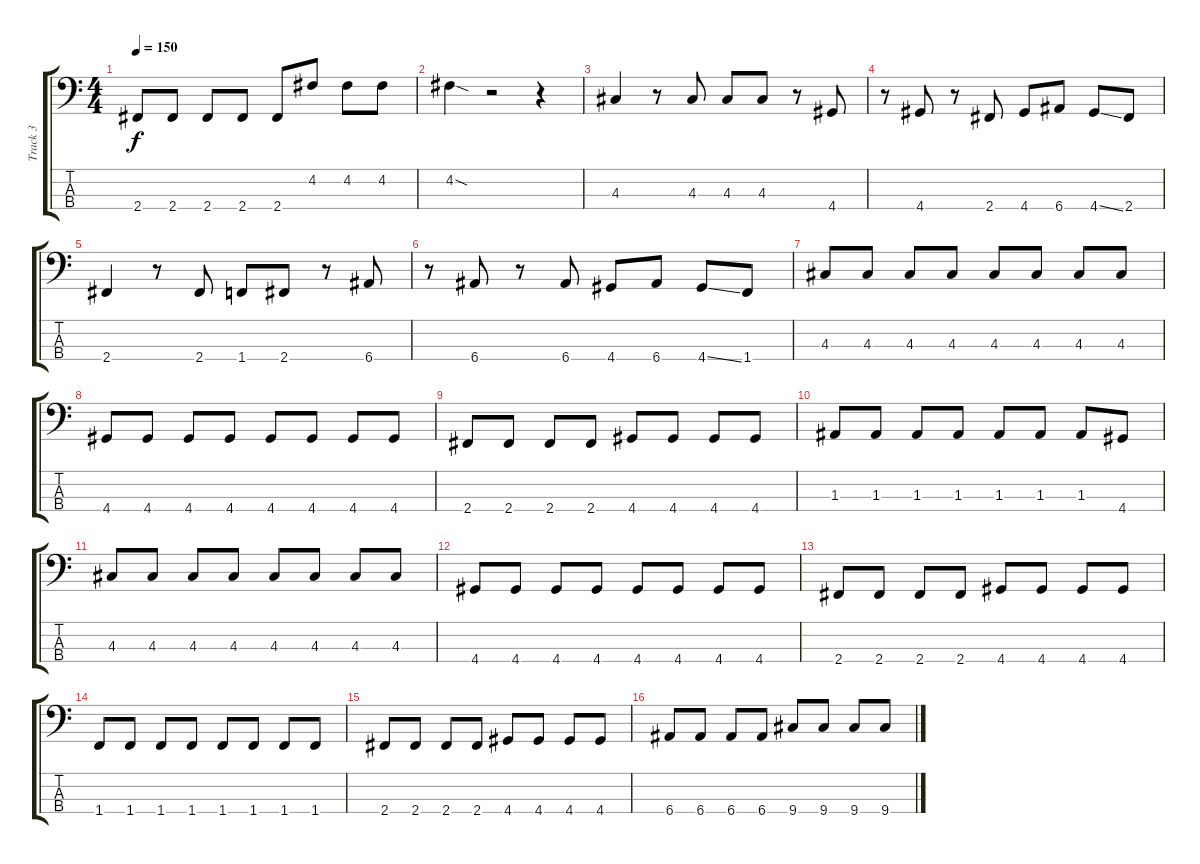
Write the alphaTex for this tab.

\track ("Track 3" "Track 3") {instrument electricbassfinger}
\staff {score tabs}
\tuning (G2 D2 A1 E1) {hide}
\ts (4 4)
\tempo 150
\clef f4
\ks c
2.4{t}.8{dy f} 2.4.8 2.4.8 2.4.8 2.4.8 4.2.8 4.2.8 4.2.8 |
4.2{sod}.4 r.2 r.4 |
4.3.4 r.8 4.3.8 4.3.8 4.3.8 r.8 4.4.8 |
r.8 4.4.8 r.8 2.4.8 4.4.8 6.4.8 4.4{ss}.8 2.4.8 |
2.4.4 r.8 2.4.8 1.4.8 2.4.8 r.8 6.4.8 |
r.8 6.4.8 r.8 6.4.8 4.4.8 6.4.8 4.4{ss}.8 1.4.8 |
4.3.8 4.3.8 4.3.8 4.3.8 4.3.8 4.3.8 4.3.8 4.3.8 |
4.4.8 4.4.8 4.4.8 4.4.8 4.4.8 4.4.8 4.4.8 4.4.8 |
2.4.8 2.4.8 2.4.8 2.4.8 4.4.8 4.4.8 4.4.8 4.4.8 |
1.3.8 1.3.8 1.3.8 1.3.8 1.3.8 1.3.8 1.3.8 4.4.8 |
4.3.8 4.3.8 4.3.8 4.3.8 4.3.8 4.3.8 4.3.8 4.3.8 |
4.4.8 4.4.8 4.4.8 4.4.8 4.4.8 4.4.8 4.4.8 4.4.8 |
2.4.8 2.4.8 2.4.8 2.4.8 4.4.8 4.4.8 4.4.8 4.4.8 |
1.4.8 1.4.8 1.4.8 1.4.8 1.4.8 1.4.8 1.4.8 1.4.8 |
2.4.8 2.4.8 2.4.8 2.4.8 4.4.8 4.4.8 4.4.8 4.4.8 |
6.4.8 6.4.8 6.4.8 6.4.8 9.4.8 9.4.8 9.4.8 9.4.8
